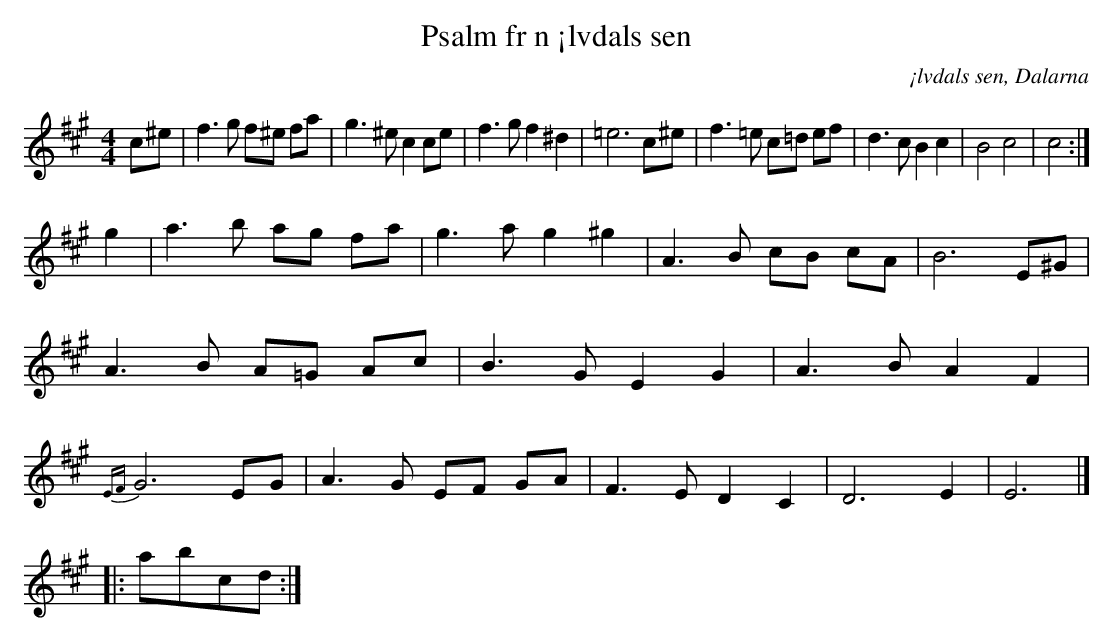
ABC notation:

X:1
T:Psalm fr n ¡lvdals sen
O:¡lvdals sen, Dalarna
M:4/4
L:1/8
K:A
c^e | f3 g f^e fa | g3 ^e c2 ce | f3 g f2 ^d2 | =e6 c^e | f3=e c=d ef | d3c B2 c2 | B4c4 | c4 :|]
g2 | a3b ag fa | g3ag2^g2 | A3B cB cA | B6E^G | A3B A=G Ac| B3G E2G2| A3BA2 F2| {EF}G6EG| A3G EF GA | F3ED2C2 | D6E2 | E6 |]
|: abcd :|
